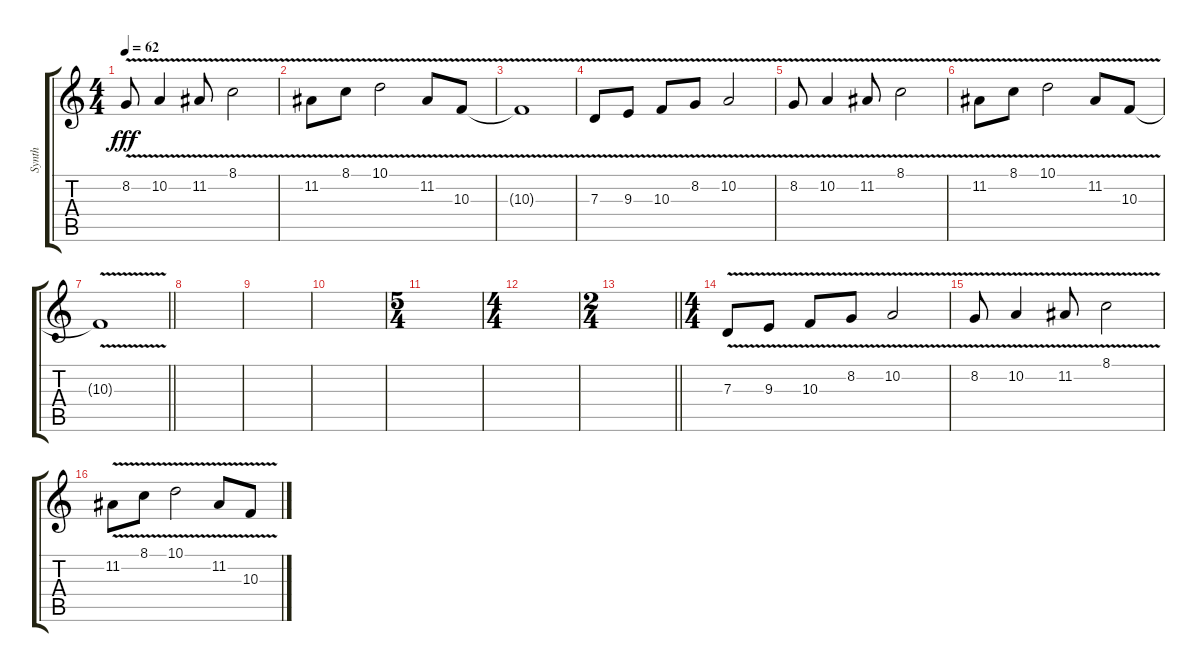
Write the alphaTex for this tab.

\track ("Synth" "Synth") {instrument pad2warm}
\staff {score tabs}
\tuning (E4 B3 G3 D3 A2 E2) {hide}
\ts (4 4)
\tempo 62
\clef g2
\ks c
8.2{v}.8{dy fff} 10.2{v}.4 11.2{v}.8 8.1{v}.2 |
11.2{v}.8 8.1{v}.8 10.1{v}.2 11.2{v}.8 10.3{v}.8 |
10.3{t}.1 |
7.3{v}.8 9.3{v}.8 10.3{v}.8 8.2{v}.8 10.2{v}.2 |
8.2{v}.8 10.2{v}.4 11.2{v}.8 8.1{v}.2 |
11.2{v}.8 8.1{v}.8 10.1{v}.2 11.2{v}.8 10.3{v}.8 |
\barLineRight lightlight
10.3{t}.1 |
|
|
|
\ts (5 4)
|
\ts (4 4)
|
\ts (2 4)
\barLineRight lightlight
|
\ts (4 4)
7.3{v}.8 9.3{v}.8 10.3{v}.8 8.2{v}.8 10.2{v}.2 |
8.2{v}.8 10.2{v}.4 11.2{v}.8 8.1{v}.2 |
11.2{v}.8 8.1{v}.8 10.1{v}.2 11.2{v}.8 10.3{v}.8
